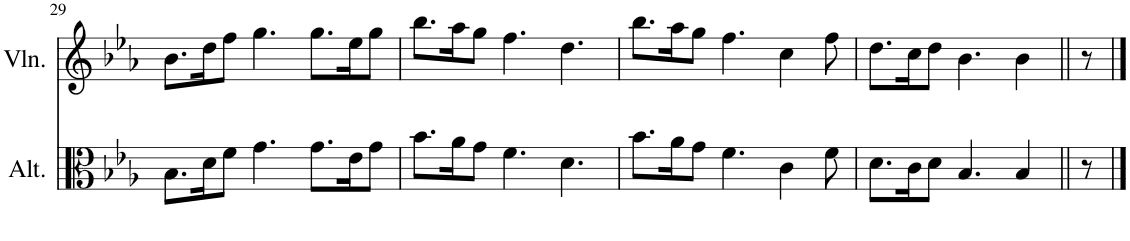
**kern	**kern
*part2	*part1
*staff2	*staff1
*I"Alto	*I"Violon
*I'Alt.	*I'Vln.
!!LO:PB:g=z
*clefC3	*clefG2
*k[b-e-a-]	*k[b-e-a-]
*M9/8	*M9/8
=29	=29
8.B-\L	8.b-\L
16d\K	16dd\K
8f\J	8ff\J
4.g\	4.gg\
8.g\L	8.gg\L
16e-\K	16ee-\K
8g\J	8gg\J
=30	=30
8.b-\L	8.bb-\L
16a-\K	16aa-\K
8g\J	8gg\J
4.f\	4.ff\
4.d\	4.dd\
=31	=31
8.b-\L	8.bb-\L
16a-\K	16aa-\K
8g\J	8gg\J
4.f\	4.ff\
4c\	4cc\
8f\	8ff\
=32	=32
8.d\L	8.dd\L
16c\K	16cc\K
8d\J	8dd\J
4.B-/	4.b-\
4B-/	4b-\
8r	8r
==	==
*-	*-
